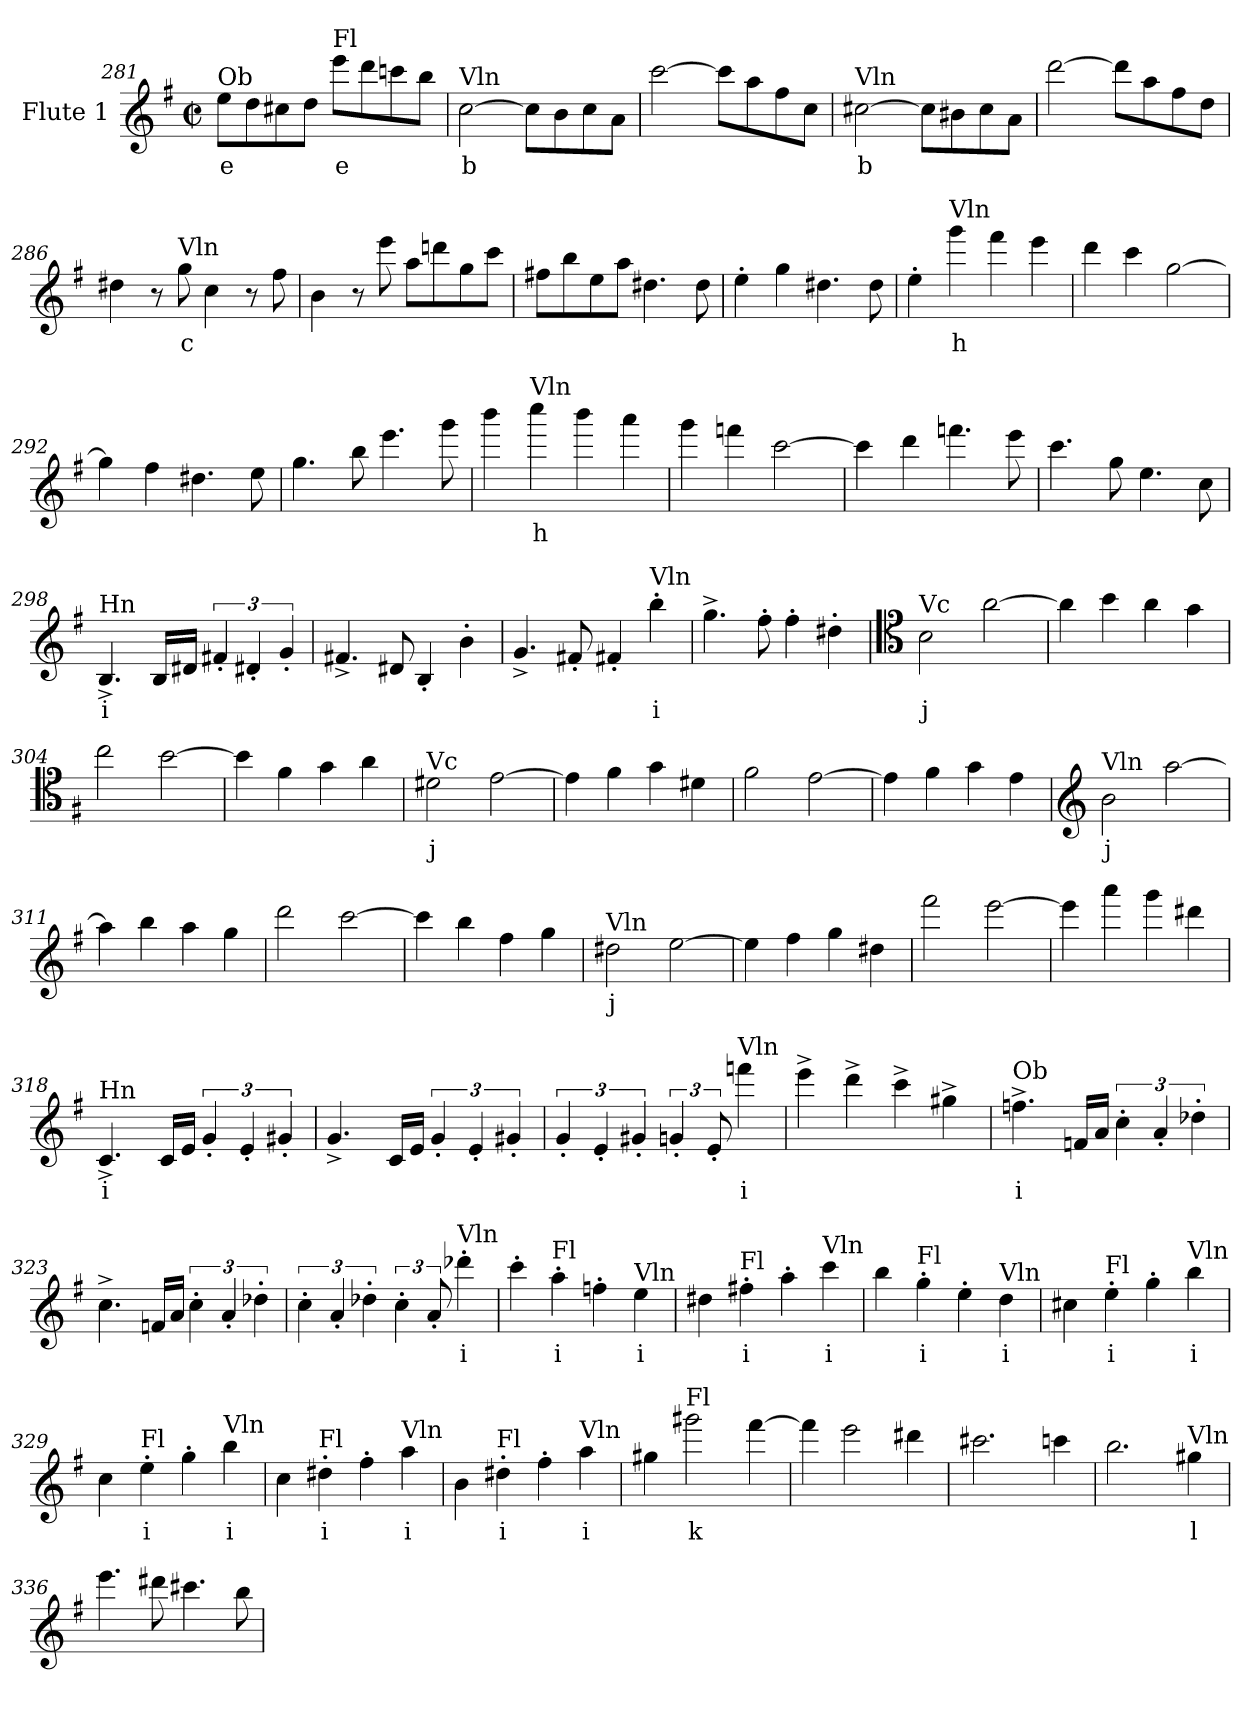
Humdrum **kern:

**kern	**text
*part1	*part1
*staff1	*staff1
*I"Flute 1	*
*I'Fl 1	*
*clefG2	*
*k[f#]	*
*M2/2	*
*met(c|)	*
=281	=281
!LO:TX:a:t=Ob	!
!	!LO:LY:color=#FF0000
8ee\L	e
8dd\	.
8cc#X\	.
8dd\J	.
!LO:TX:a:t=Fl	!
!	!LO:LY:color=#FF0000
8eee\L	e
8ddd\	.
8cccn\	.
8bb\J	.
=282	=282
!LO:TX:a:t=Vln	!
!	!LO:LY:color=#FF0000
[2cc	b
8cc\L]	.
8b\	.
8cc\	.
8a\J	.
=283	=283
[2ccc	.
8ccc\L]	.
8aa\	.
8ff#\	.
8cc\J	.
=284	=284
!LO:TX:a:t=Vln	!
!	!LO:LY:color=#FF0000
[2cc#X	b
8cc#\L]	.
8b#X\	.
8cc#\	.
8a\J	.
=285	=285
[2ddd	.
8ddd\L]	.
8aa\	.
8ff#\	.
8dd\J	.
=286	=286
4dd#X	.
8r	.
!LO:TX:a:t=Vln	!
!	!LO:LY:color=#FF0000
8gg	c
4cc	.
8r	.
8ff#	.
=287	=287
4b	.
8r	.
8eee	.
8aa\L	.
8dddn\	.
8gg\	.
8ccc\J	.
=288	=288
8ff#X\L	.
8bb\	.
8ee\	.
8aa\J	.
4.dd#X	.
8dd#	.
=289	=289
4ee'	.
4gg	.
4.dd#X	.
8dd#	.
=290	=290
4ee'	.
!LO:TX:a:t=Vln	!
!	!LO:LY:color=#FF0000
4ggg	h
4fff#	.
4eee	.
=291	=291
4ddd	.
4ccc	.
[2gg	.
=292	=292
4gg]	.
4ff#	.
4.dd#X	.
8ee	.
=293	=293
4.gg	.
8bb	.
4.eee	.
8ggg	.
=294	=294
4bbb	.
!LO:TX:a:t=Vln	!
!	!LO:LY:color=#FF0000
4cccc	h
4bbb	.
4aaa	.
=295	=295
4ggg	.
4fffn	.
[2ccc	.
=296	=296
4ccc]	.
4ddd	.
4.fffn	.
8eee	.
=297	=297
4.ccc	.
8gg	.
4.ee	.
8cc	.
=298	=298
!LO:TX:a:t=Hn	!
!	!LO:LY:color=#FF0000
4.B^	i
16B/LL	.
16d#X/JJ	.
6f#X'	.
6d#X'	.
6g'	.
=299	=299
4.f#X^	.
8d#X	.
4B'	.
4b'	.
=300	=300
4.g^	.
8f#X'	.
4f#X'	.
!LO:TX:a:t=Vln	!
!	!LO:LY:color=#FF0000
4bb'	i
=301	=301
4.gg^	.
8ff#'	.
4ff#'	.
4dd#X'	.
=302	=302
*clefC4	*
!LO:TX:a:t=Vc	!
!	!LO:LY:color=#FF0000
2B	j
[2a	.
=303	=303
4a]	.
4b	.
4a	.
4g	.
=304	=304
2cc	.
[2b	.
=305	=305
4b]	.
4f#	.
4g	.
4a	.
=306	=306
!LO:TX:a:t=Vc	!
!	!LO:LY:color=#FF0000
2d#X	j
[2e	.
=307	=307
4e]	.
4f#	.
4g	.
4d#X	.
=308	=308
2f#	.
[2e	.
=309	=309
4e]	.
4f#	.
4g	.
4e	.
=310	=310
*clefG2	*
!LO:TX:a:t=Vln	!
!	!LO:LY:color=#FF0000
2b	j
[2aa	.
=311	=311
4aa]	.
4bb	.
4aa	.
4gg	.
=312	=312
2ddd	.
[2ccc	.
=313	=313
4ccc]	.
4bb	.
4ff#	.
4gg	.
=314	=314
!LO:TX:a:t=Vln	!
!	!LO:LY:color=#FF0000
2dd#X	j
[2ee	.
=315	=315
4ee]	.
4ff#	.
4gg	.
4dd#X	.
=316	=316
2fff#	.
[2eee	.
=317	=317
4eee]	.
4aaa	.
4ggg	.
4ddd#X	.
=318	=318
!LO:TX:a:t=Hn	!
!	!LO:LY:color=#FF0000
4.c^	i
16c/LL	.
16e/JJ	.
6g'	.
6e'	.
6g#X'	.
=319	=319
4.g^	.
16c/LL	.
16e/JJ	.
6g'	.
6e'	.
6g#X'	.
=320	=320
6g'	.
6e'	.
6g#X'	.
6g'	.
12e'	.
!LO:TX:a:t=Vln	!
!	!LO:LY:color=#FF0000
4fffn	i
=321	=321
4eee^	.
4ddd^	.
4ccc^	.
4gg#X^	.
=322	=322
!LO:TX:a:t=Ob	!
!	!LO:LY:color=#FF0000
4.ffn^	i
16fn/LL	.
16a/JJ	.
6cc'	.
6a'	.
6dd-X'	.
=323	=323
4.cc^	.
16fn/LL	.
16a/JJ	.
6cc'	.
6a'	.
6dd-X'	.
=324	=324
6cc'	.
6a'	.
6dd-X'	.
6cc'	.
12a'	.
!LO:TX:a:t=Vln	!
!	!LO:LY:color=#FF0000
4ddd-X'	i
=325	=325
4ccc'	.
!LO:TX:a:t=Fl	!
!	!LO:LY:color=#FF0000
4aa'	i
4ffn'	.
!LO:TX:a:t=Vln	!
!	!LO:LY:color=#FF0000
4ee	i
=326	=326
4dd#X	.
!LO:TX:a:t=Fl	!
!	!LO:LY:color=#FF0000
4ff#X'	i
4aa'	.
!LO:TX:a:t=Vln	!
!	!LO:LY:color=#FF0000
4ccc	i
=327	=327
4bb	.
!LO:TX:a:t=Fl	!
!	!LO:LY:color=#FF0000
4gg'	i
4ee'	.
!LO:TX:a:t=Vln	!
!	!LO:LY:color=#FF0000
4dd	i
=328	=328
4cc#X	.
!LO:TX:a:t=Fl	!
!	!LO:LY:color=#FF0000
4ee'	i
4gg'	.
!LO:TX:a:t=Vln	!
!	!LO:LY:color=#FF0000
4bb	i
=329	=329
4cc	.
!LO:TX:a:t=Fl	!
!	!LO:LY:color=#FF0000
4ee'	i
4gg'	.
!LO:TX:a:t=Vln	!
!	!LO:LY:color=#FF0000
4bb	i
=330	=330
4cc	.
!LO:TX:a:t=Fl	!
!	!LO:LY:color=#FF0000
4dd#X'	i
4ff#'	.
!LO:TX:a:t=Vln	!
!	!LO:LY:color=#FF0000
4aa	i
=331	=331
4b	.
!LO:TX:a:t=Fl	!
!	!LO:LY:color=#FF0000
4dd#X'	i
4ff#'	.
!LO:TX:a:t=Vln	!
!	!LO:LY:color=#FF0000
4aa	i
=332	=332
4gg#X	.
!LO:TX:a:t=Fl	!
!	!LO:LY:color=#FF0000
2ggg#X	k
[4fff#	.
=333	=333
4fff#]	.
2eee	.
4ddd#X	.
=334	=334
2.ccc#X	.
4cccn	.
=335	=335
2.bb	.
!LO:TX:a:t=Vln	!
!	!LO:LY:color=#FF0000
4gg#X	l
=336	=336
4.eee	.
8ddd#X	.
4.ccc#X	.
8bb	.
=	=
*-	*-
